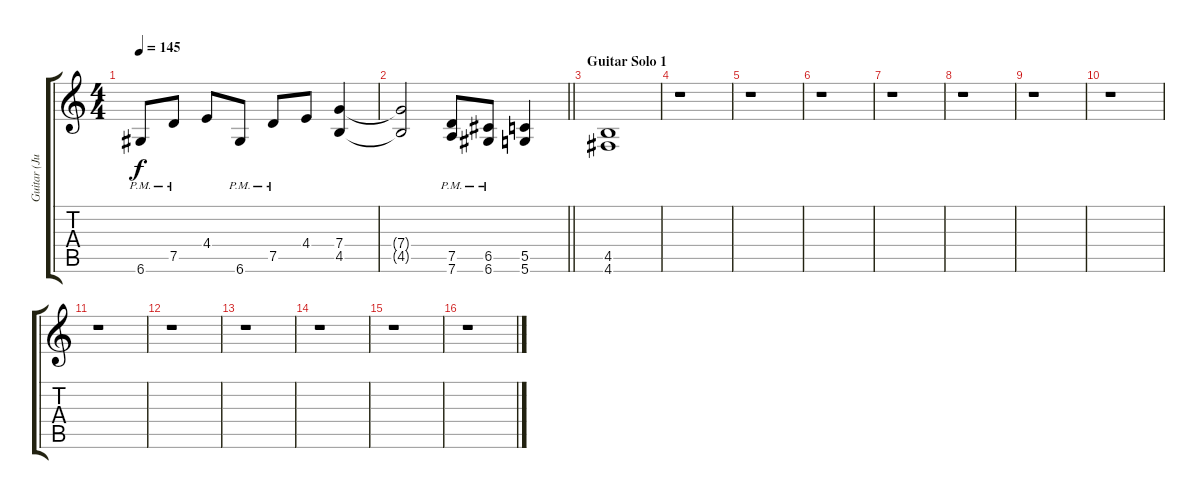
\track ("Guitar (Juha)" "Guitar (Ju") {instrument distortionguitar}
\staff {score tabs}
\tuning (D4 A3 F3 C3 G2 D2) {hide}
\ts (4 4)
\tempo 145
\clef g2
\ks c
6.6{pm}.8{dy f} 7.5{pm}.8 4.4.8 6.6{pm}.8 7.5{pm}.8 4.4.8 (7.4 4.5).4 |
\barLineRight lightlight
(7.4{t} 4.5{t}).2 (7.5{pm} 7.6{pm}).8 (6.5{pm} 6.6{pm}).8 (5.5 5.6).4 |
\section ("" "Guitar Solo 1")
(4.5 4.6).1 |
r.1 |
r.1 |
r.1 |
r.1 |
r.1 |
r.1 |
r.1 |
r.1 |
r.1 |
r.1 |
r.1 |
r.1 |
r.1
